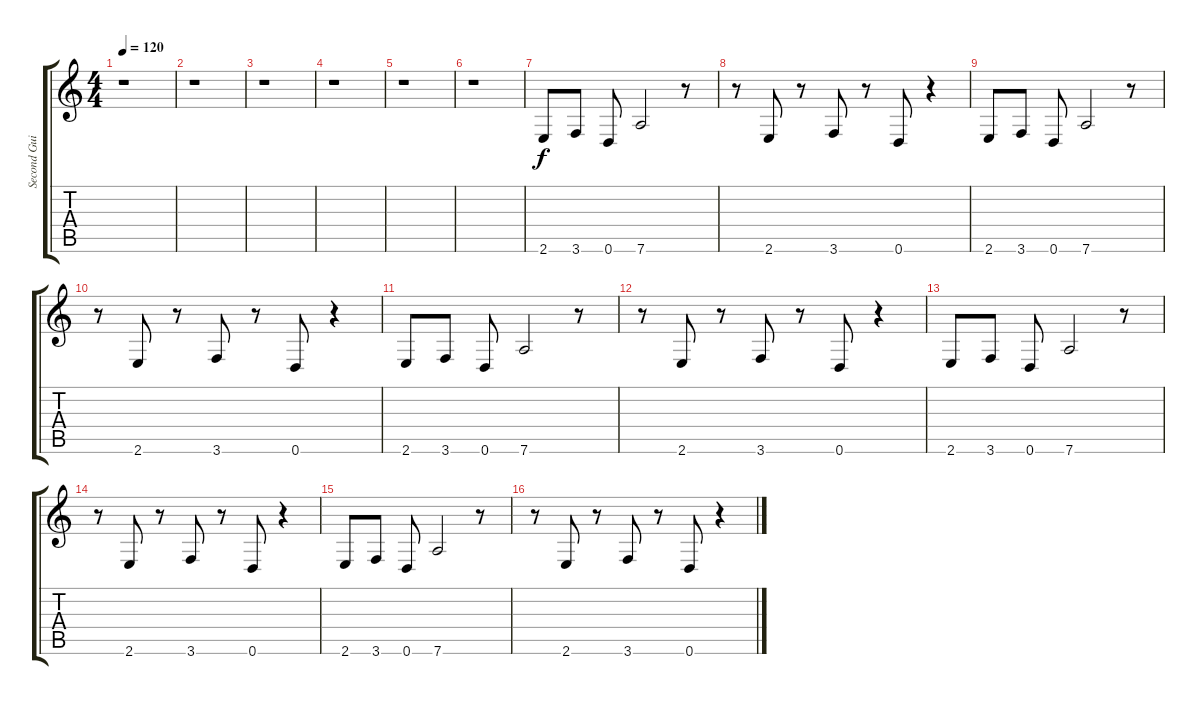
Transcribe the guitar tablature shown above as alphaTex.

\track ("Second Guitar" "Second Gui") {instrument distortionguitar}
\staff {score tabs}
\tuning (E4 B3 G3 D3 A2 D2) {hide}
\ts (4 4)
\tempo 120
\clef g2
\ks c
r.1{dy f} |
r.1 |
r.1 |
r.1 |
r.1 |
r.1 |
2.6.8 3.6.8 0.6.8 7.6.2 r.8 |
r.8 2.6.8 r.8 3.6.8 r.8 0.6.8 r.4 |
2.6.8 3.6.8 0.6.8 7.6.2 r.8 |
r.8 2.6.8 r.8 3.6.8 r.8 0.6.8 r.4 |
2.6.8 3.6.8 0.6.8 7.6.2 r.8 |
r.8 2.6.8 r.8 3.6.8 r.8 0.6.8 r.4 |
2.6.8 3.6.8 0.6.8 7.6.2 r.8 |
r.8 2.6.8 r.8 3.6.8 r.8 0.6.8 r.4 |
2.6.8 3.6.8 0.6.8 7.6.2 r.8 |
r.8 2.6.8 r.8 3.6.8 r.8 0.6.8 r.4
